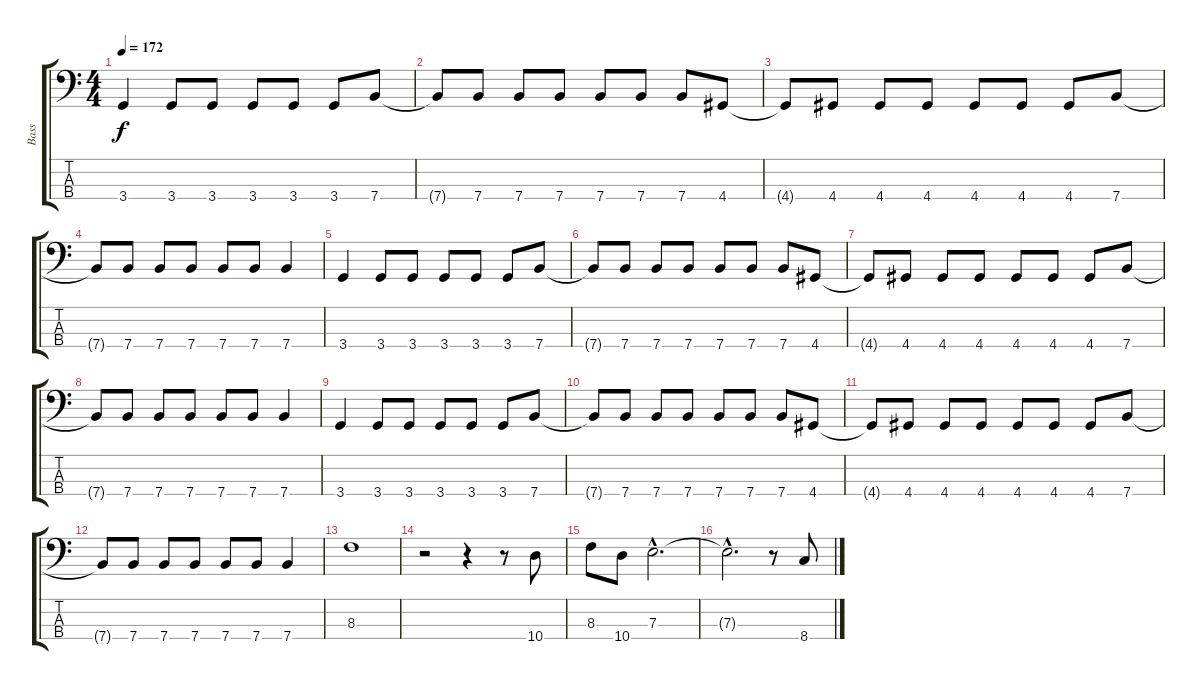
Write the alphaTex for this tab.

\track ("Bass" "Bass") {instrument electricbassfinger}
\staff {score tabs}
\tuning (G2 D2 A1 E1) {hide}
\ts (4 4)
\tempo 172
\clef f4
\ks c
3.4.4{dy f} 3.4.8 3.4.8 3.4.8 3.4.8 3.4.8 7.4.8 |
7.4{t}.8 7.4.8 7.4.8 7.4.8 7.4.8 7.4.8 7.4.8 4.4.8 |
4.4{t}.8 4.4.8 4.4.8 4.4.8 4.4.8 4.4.8 4.4.8 7.4.8 |
7.4{t}.8 7.4.8 7.4.8 7.4.8 7.4.8 7.4.8 7.4.4 |
3.4.4 3.4.8 3.4.8 3.4.8 3.4.8 3.4.8 7.4.8 |
7.4{t}.8 7.4.8 7.4.8 7.4.8 7.4.8 7.4.8 7.4.8 4.4.8 |
4.4{t}.8 4.4.8 4.4.8 4.4.8 4.4.8 4.4.8 4.4.8 7.4.8 |
7.4{t}.8 7.4.8 7.4.8 7.4.8 7.4.8 7.4.8 7.4.4 |
3.4.4 3.4.8 3.4.8 3.4.8 3.4.8 3.4.8 7.4.8 |
7.4{t}.8 7.4.8 7.4.8 7.4.8 7.4.8 7.4.8 7.4.8 4.4.8 |
4.4{t}.8 4.4.8 4.4.8 4.4.8 4.4.8 4.4.8 4.4.8 7.4.8 |
7.4{t}.8 7.4.8 7.4.8 7.4.8 7.4.8 7.4.8 7.4.4 |
8.3.1 |
r.2 r.4 r.8 10.4.8 |
8.3.8 10.4.8 7.3{hac}.2{d} |
7.3{hac t}.2{d} r.8 8.4.8
